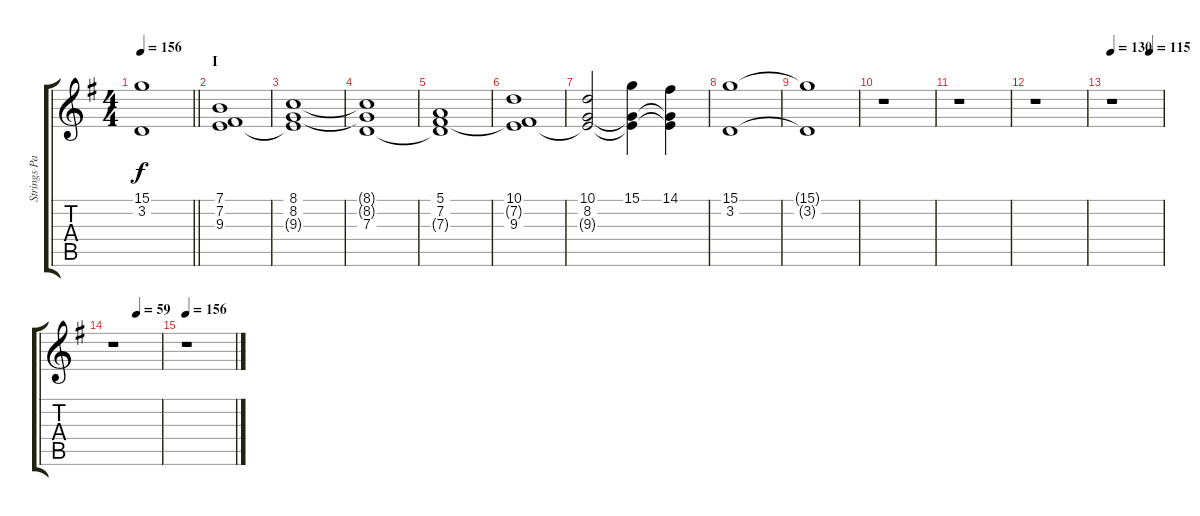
\track ("Strings Pad I" "Strings Pa") {instrument stringensemble1}
\staff {score tabs}
\tuning (E4 B3 G3 D3 A2 E2) {hide}
\ts (4 4)
\tempo 156
\clef g2
\barLineRight lightlight
\ks g
(15.1{t} 3.2{t}).1{dy f} |
\section ("" "I")
(7.1 7.2 9.3).1 |
(8.1 8.2 9.3{t}).1 |
(8.1{t} 8.2{t} 7.3).1 |
(5.1 7.2 7.3{t}).1 |
(10.1 7.2{t} 9.3).1 |
(10.1 8.2 9.3{t}).2 (15.1 8.2{t} 9.3{t}).4 (14.1 8.2{t} 9.3{t}).4 |
(15.1 3.2).1 |
(15.1{t} 3.2{t}).1 |
r.1 |
r.1 |
r.1 |
\tempo 130
\tempo (115 0.75)
r.1 |
\tempo (59 0.5)
r.1 |
\tempo 156
r.1
